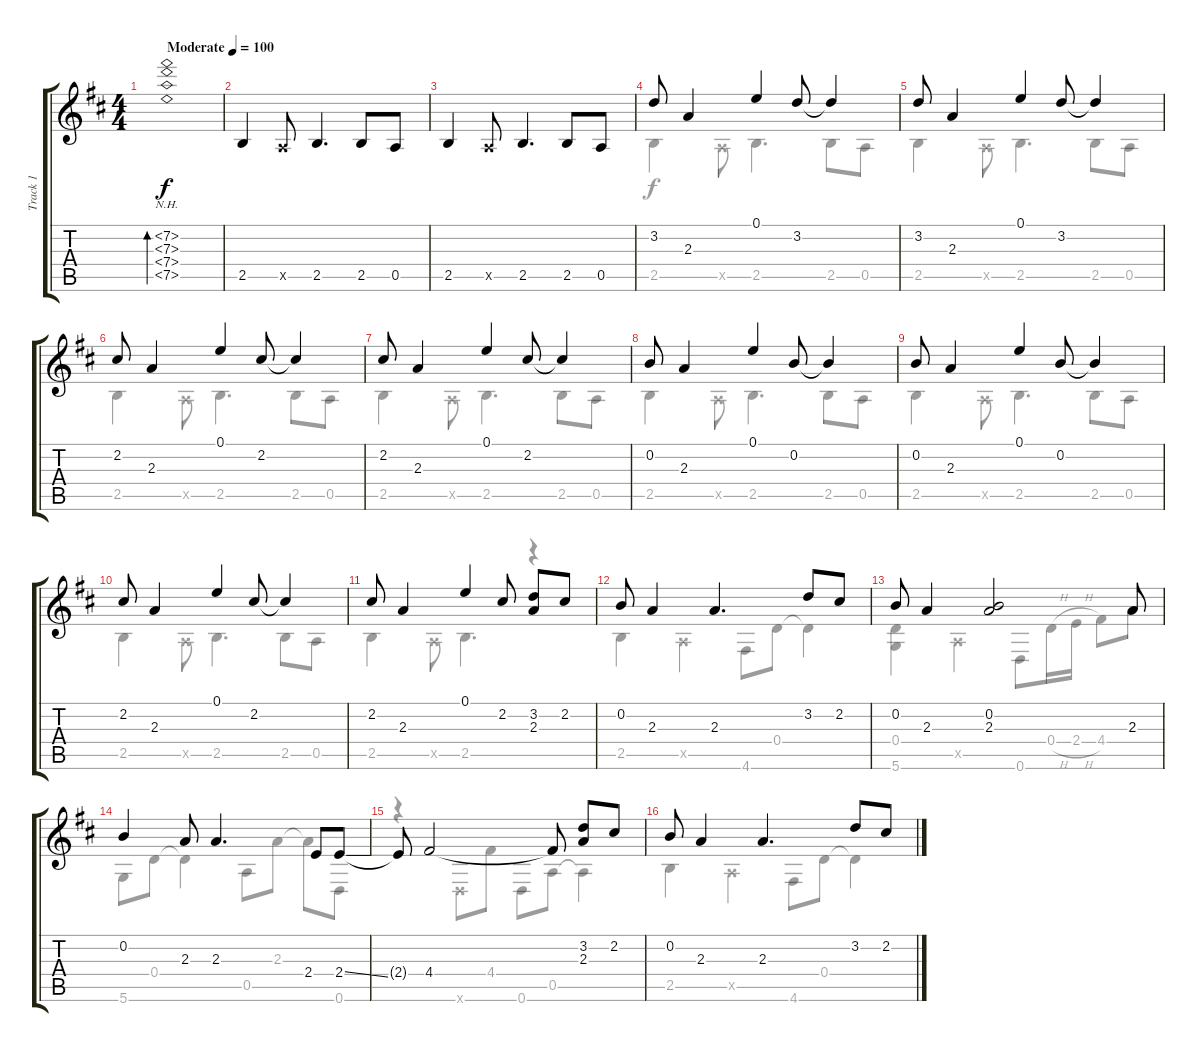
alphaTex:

\track ("Track 1" "Track 1") {instrument acousticguitarnylon}
\staff {score tabs}
\tuning (E4 B3 G3 D3 A2 D2) {hide}
\voice
\ts (4 4)
\tempo (100 "Moderate")
\clef g2
\ks d
(7.2{nh} 7.3{nh} 7.4{nh} 7.5{nh}).1{bd 240 dy f instrument acousticguitarnylon} |
2.5.4 0.5{x}.8 2.5.4{d} 2.5.8 0.5.8 |
2.5.4 0.5{x}.8 2.5.4{d} 2.5.8 0.5.8 |
3.2.8 2.3.4 0.1.4 3.2.8 3.2{t}.4 |
3.2.8 2.3.4 0.1.4 3.2.8 3.2{t}.4 |
2.2.8 2.3.4 0.1.4 2.2.8 2.2{t}.4 |
2.2.8 2.3.4 0.1.4 2.2.8 2.2{t}.4 |
0.2.8 2.3.4 0.1.4 0.2.8 0.2{t}.4 |
0.2.8 2.3.4 0.1.4 0.2.8 0.2{t}.4 |
2.2.8 2.3.4 0.1.4 2.2.8 2.2{t}.4 |
2.2.8 2.3.4 0.1.4 2.2.8 (3.2 2.3).8 2.2.8 |
0.2.8 2.3.4 2.3.4{d} 3.2.8 2.2.8 |
0.2.8 2.3.4 (0.2 2.3).2 2.3.8 |
0.2.4 2.3.8 2.3.4{d} 2.4.8 2.4{ss}.8 |
2.4{t}.8 4.4.2 4.4{t}.8 (3.2 2.3).8 2.2.8 |
0.2.8 2.3.4 2.3.4{d} 3.2.8 2.2.8
\voice
\clef g2
\ottava regular
\simile none
\ks d
|
|
|
2.5.4 0.5{x}.8 2.5.4{d} 2.5.8 0.5.8 |
2.5.4 0.5{x}.8 2.5.4{d} 2.5.8 0.5.8 |
2.5.4 0.5{x}.8 2.5.4{d} 2.5.8 0.5.8 |
2.5.4 0.5{x}.8 2.5.4{d} 2.5.8 0.5.8 |
2.5.4 0.5{x}.8 2.5.4{d} 2.5.8 0.5.8 |
2.5.4 0.5{x}.8 2.5.4{d} 2.5.8 0.5.8 |
2.5.4 0.5{x}.8 2.5.4{d} 2.5.8 0.5.8 |
2.5.4 0.5{x}.8 2.5.4{d} r.4 |
2.5.4 0.5{x}.4 4.6.8 0.4.8 0.4{t}.4 |
(0.4 5.6).4 0.5{x}.4 0.6.8 0.4{h}.16 2.4{h}.16 4.4.8 2.3.8 |
5.6.8 0.4.8 0.4{t}.4 0.5.8 2.3.8 2.3{t}.8 0.6.8 |
r.4 0.6{x}.8 4.4.8 0.6.8 0.5.8 0.5{t}.4 |
2.5.4 0.5{x}.4 4.6.8 0.4.8 0.4{t}.4
